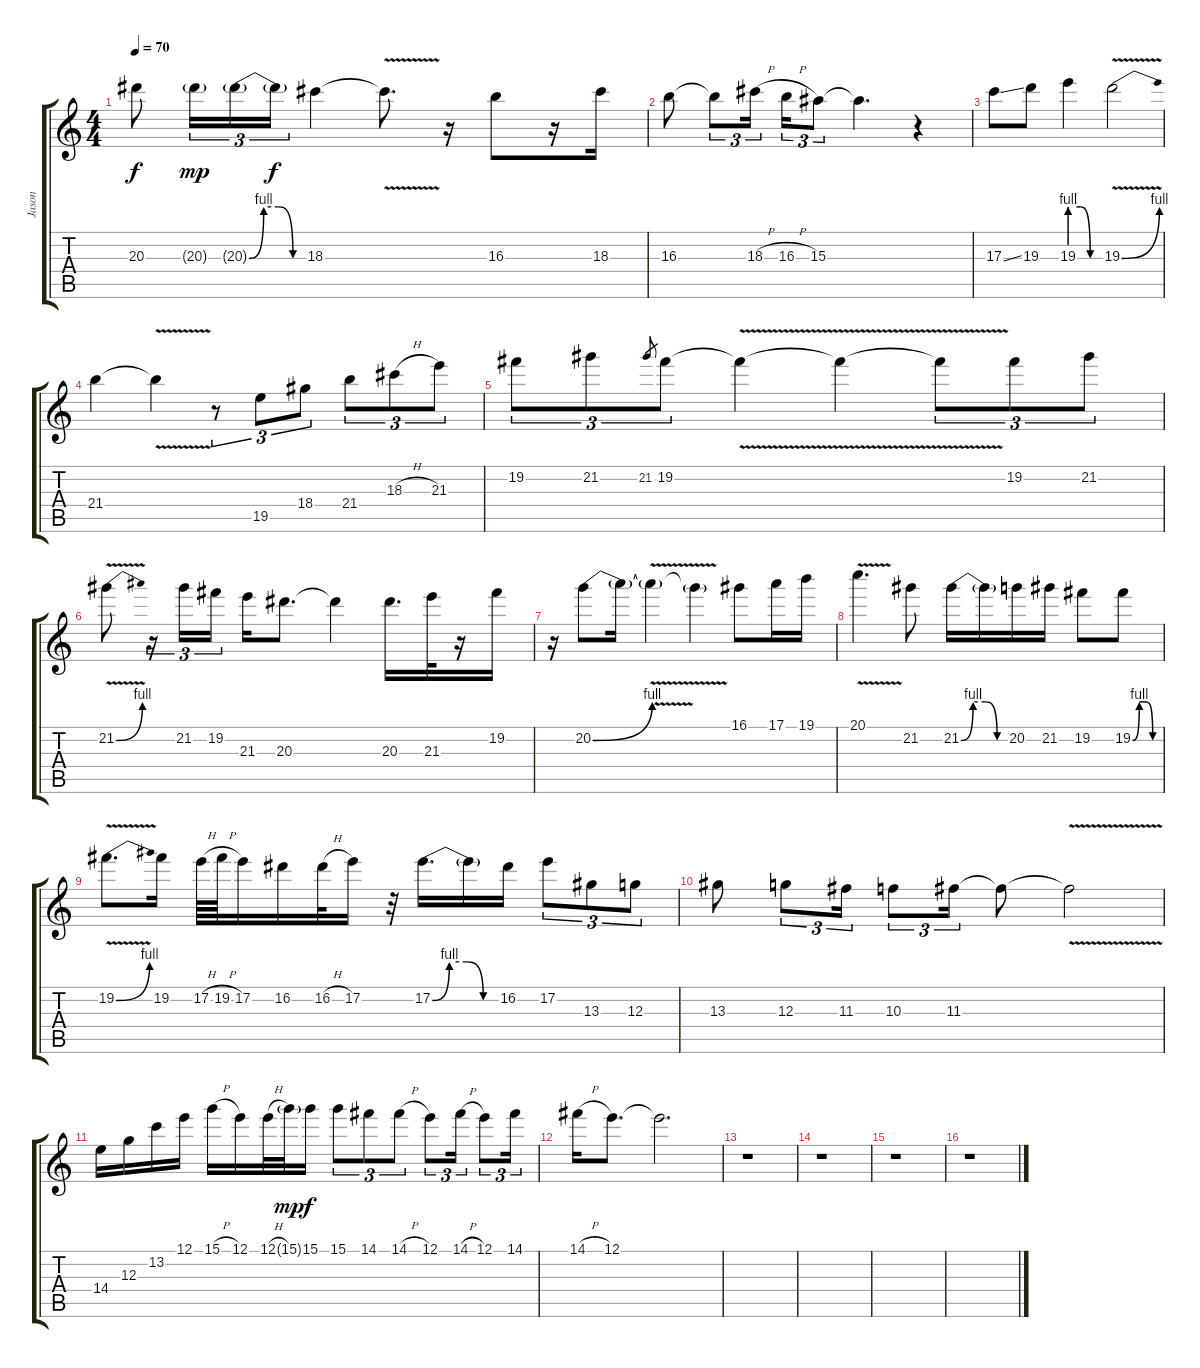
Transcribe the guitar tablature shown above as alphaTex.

\track ("Jason" "Jason") {instrument distortionguitar}
\staff {score tabs}
\tuning (E4 B3 G3 D3 A2 E2) {hide}
\ts (4 4)
\tempo 70
\clef g2
\ks c
20.3.8{dy f} 20.3{g}.16{tu (3 2) dy mp} 20.3{be (custom 0 0 15 4 30 4 45 0 60 0) g}.16{tu (3 2)} 20.3{t}.16{tu (3 2) dy f} 18.3.4 18.3{v t}.8{d} r.16 16.3.8 r.16 18.3.16 |
16.3.8 16.3{t}.8{tu (3 2)} 18.3{h}.16{tu (3 2)} 16.3{h}.16{tu (3 2)} 15.3.8{tu (3 2)} 15.3{t}.4{d} r.4 |
17.3{ss}.8 19.3.8 19.3{be (custom 0 4 20 4 40 0 60 0)}.4 19.3{be (bend 0 0 60 4) v}.2 |
21.4.4 21.4{v t}.4 r.8{tu (3 2)} 19.5.8{tu (3 2)} 18.4.8{tu (3 2)} 21.4.8{tu (3 2)} 18.3{h}.8{tu (3 2)} 21.3.8{tu (3 2)} |
19.2.8{tu (3 2)} 21.2.8{tu (3 2)} 21.2.8{gr} 19.2.8{tu (3 2)} 19.2{v t}.4 19.2{v t}.4 19.2{t}.8{tu (3 2)} 19.2.8{tu (3 2)} 21.2.8{tu (3 2)} |
21.2{be (bend 0 0 60 4) v}.8 r.16{tu (3 2)} 21.2.16{tu (3 2)} 19.2.16{tu (3 2)} 21.3.16 20.3.8{d} 20.3{t}.4 20.3.16{d} 21.3.32 r.16 19.2.16 |
r.16 20.2{be (bend 0 0 60 4)}.8 20.2{t}.16 20.2{v t}.4 20.2{v t}.4 16.1.8 17.1.16 19.1.16 |
20.1{v}.4{d} 21.2.8 21.2{be (custom 0 0 15 4 30 4 45 0 60 0)}.16 21.2{t}.16 20.2.16 21.2.16 19.2.8 19.2{be (custom 0 0 15 4 30 4 45 0 60 0)}.8 |
19.2{be (bend 0 0 60 4) v}.8{d} 19.2.16 17.2{h}.64 19.2{h}.64 17.2.16 16.2.16 16.2{h}.32 17.2.16 r.32 17.2{be (custom 0 0 15 4 30 4 45 0 60 0)}.16{d} 17.2{t}.16 16.2.16 17.2.8{tu (3 2)} 13.3.8{tu (3 2)} 12.3.8{tu (3 2)} |
13.3.8 12.3.8{tu (3 2)} 11.3.16{tu (3 2)} 10.3.8{tu (3 2)} 11.3.16{tu (3 2)} 11.3{t}.8 11.3{v t}.2 |
14.4.16 12.3.16 13.2.16 12.1.16 15.1{h}.16 12.1.16 12.1{h}.32 15.1{g}.32{dy mp} 15.1.16{dy f} 15.1.8{tu (3 2)} 14.1.8{tu (3 2)} 14.1{h}.8{tu (3 2)} 12.1.8{tu (3 2)} 14.1{h}.16{tu (3 2)} 12.1.8{tu (3 2)} 14.1.16{tu (3 2)} |
14.1{h}.16 12.1.8{d} 12.1{t}.2{d} |
r.1 |
r.1 |
r.1 |
r.1
